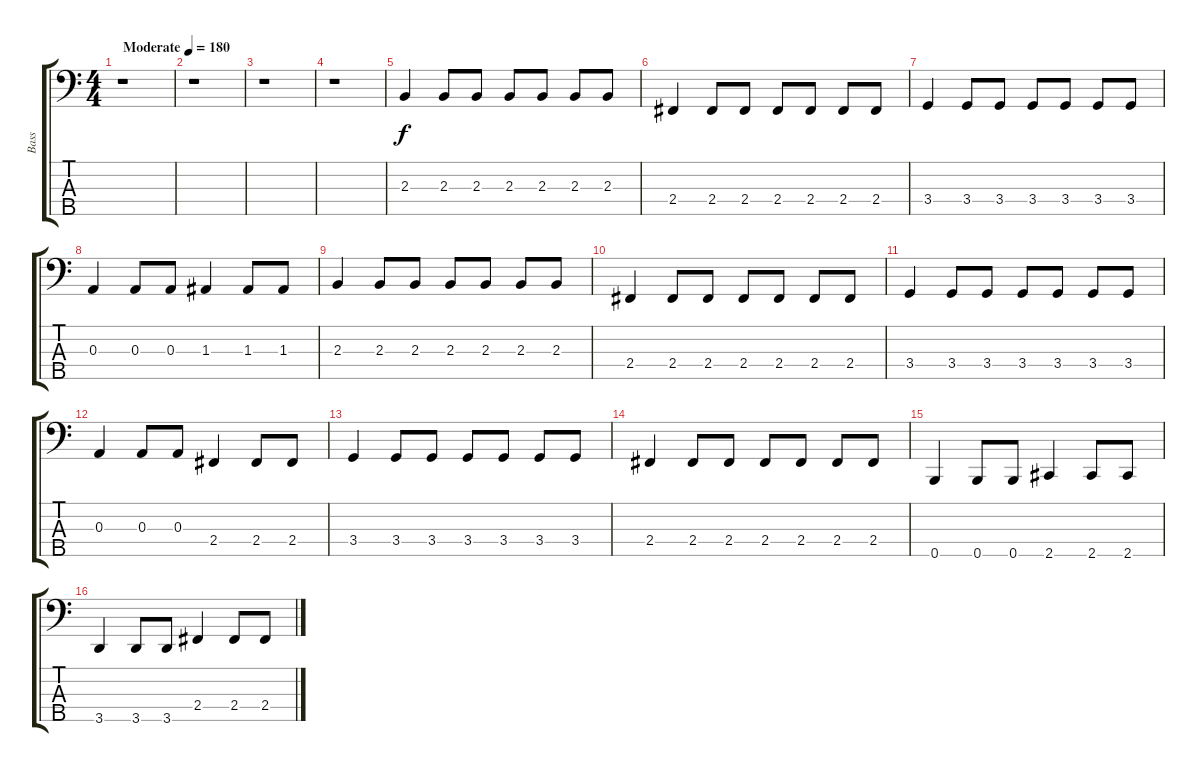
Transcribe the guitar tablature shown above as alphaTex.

\track ("Bass" "Bass") {instrument electricbassfinger}
\staff {score tabs}
\tuning (G2 D2 A1 E1 B0) {hide}
\ts (4 4)
\tempo (180 "Moderate")
\clef f4
\ks c
r.1{dy f instrument electricbassfinger} |
r.1 |
r.1 |
r.1 |
2.3.4 2.3.8 2.3.8 2.3.8 2.3.8 2.3.8 2.3.8 |
2.4.4 2.4.8 2.4.8 2.4.8 2.4.8 2.4.8 2.4.8 |
3.4.4 3.4.8 3.4.8 3.4.8 3.4.8 3.4.8 3.4.8 |
0.3.4 0.3.8 0.3.8 1.3.4 1.3.8 1.3.8 |
2.3.4 2.3.8 2.3.8 2.3.8 2.3.8 2.3.8 2.3.8 |
2.4.4 2.4.8 2.4.8 2.4.8 2.4.8 2.4.8 2.4.8 |
3.4.4 3.4.8 3.4.8 3.4.8 3.4.8 3.4.8 3.4.8 |
0.3.4 0.3.8 0.3.8 2.4.4 2.4.8 2.4.8 |
3.4.4 3.4.8 3.4.8 3.4.8 3.4.8 3.4.8 3.4.8 |
2.4.4 2.4.8 2.4.8 2.4.8 2.4.8 2.4.8 2.4.8 |
0.5.4 0.5.8 0.5.8 2.5.4 2.5.8 2.5.8 |
3.5.4 3.5.8 3.5.8 2.4.4 2.4.8 2.4.8
